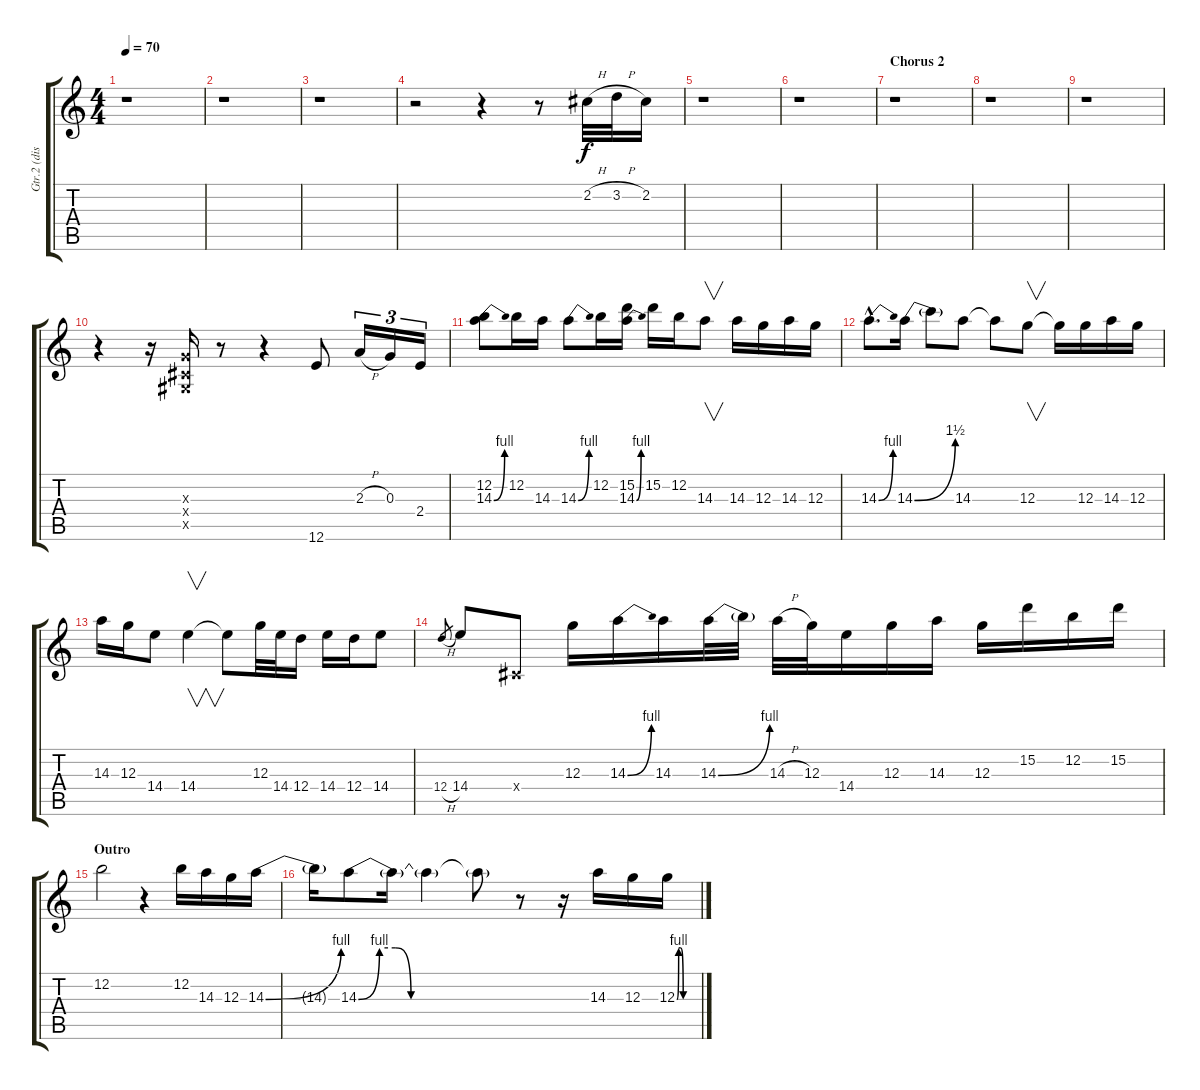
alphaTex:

\track ("Gtr.2 (disto)" "Gtr.2 (dis") {instrument distortionguitar}
\staff {score tabs}
\tuning (E4 B3 G3 D3 A2 E2) {hide}
\ts (4 4)
\tempo 70
\clef g2
\ks c
r.1{dy f} |
r.1 |
r.1 |
r.2 r.4 r.8 2.2{h}.32{instrument acousticguitarsteel} 3.2{h}.32 2.2.16 |
r.1 |
r.1 |
\section ("" "Chorus 2")
r.1 |
r.1 |
r.1 |
r.4 r.16 (0.3{x} -1.4{x} -1.5{x}).16{instrument distortionguitar} r.8 r.4 12.6.8 2.3{h}.16{tu (3 2)} 0.3.16{tu (3 2)} 2.4.16{tu (3 2)} |
(12.2 14.3{be (bend 0 0 60 4)}).8 12.2.16 14.3.16 14.3{be (bend 0 0 60 4)}.8 12.2.16 (15.2 14.3{be (bend 0 0 60 4)}).16 15.2.16 12.2.16 14.3.8{v} 14.3.16 12.3.16 14.3.16 12.3.16 |
14.3{be (bend 0 0 60 4) hac}.8{d} 14.3{be (bend 0 0 60 6)}.16 14.3{t}.8 14.3.8 14.3{t}.8 12.3.8{v} 12.3{t}.16 12.3.16 14.3.16 12.3.16 |
14.3.16 12.3.16 14.4.8 14.4.4{v} 14.4{t}.8 12.3.32 14.4.32 12.4.16 14.4.16 12.4.16 14.4.8 |
12.4{h}.8{gr} 14.4.8 -1.4{x}.8 12.3.16 14.3{be (bend 0 0 60 4)}.16 14.3.16 14.3{be (bend 0 0 60 4)}.32 14.3{t}.32 14.3{h}.32 12.3.32 14.4.16 12.3.16 14.3.16 12.3.16 15.2.16 12.2.16 15.2.16 |
\section ("" "Outro")
12.2.2 r.4 12.2.16 14.3.16 12.3.16 14.3{be (bend 0 0 60 4)}.16 |
14.3{t}.16 14.3{be (custom 0 0 8 4 14 4 20 0 60 0)}.8 14.3{t}.16 14.3{t}.4 14.3{t}.8 r.8 r.16 14.3.16 12.3.16 12.3{be (custom 0 0 5 4 11 4 18 0 45 0 60 0)}.16
